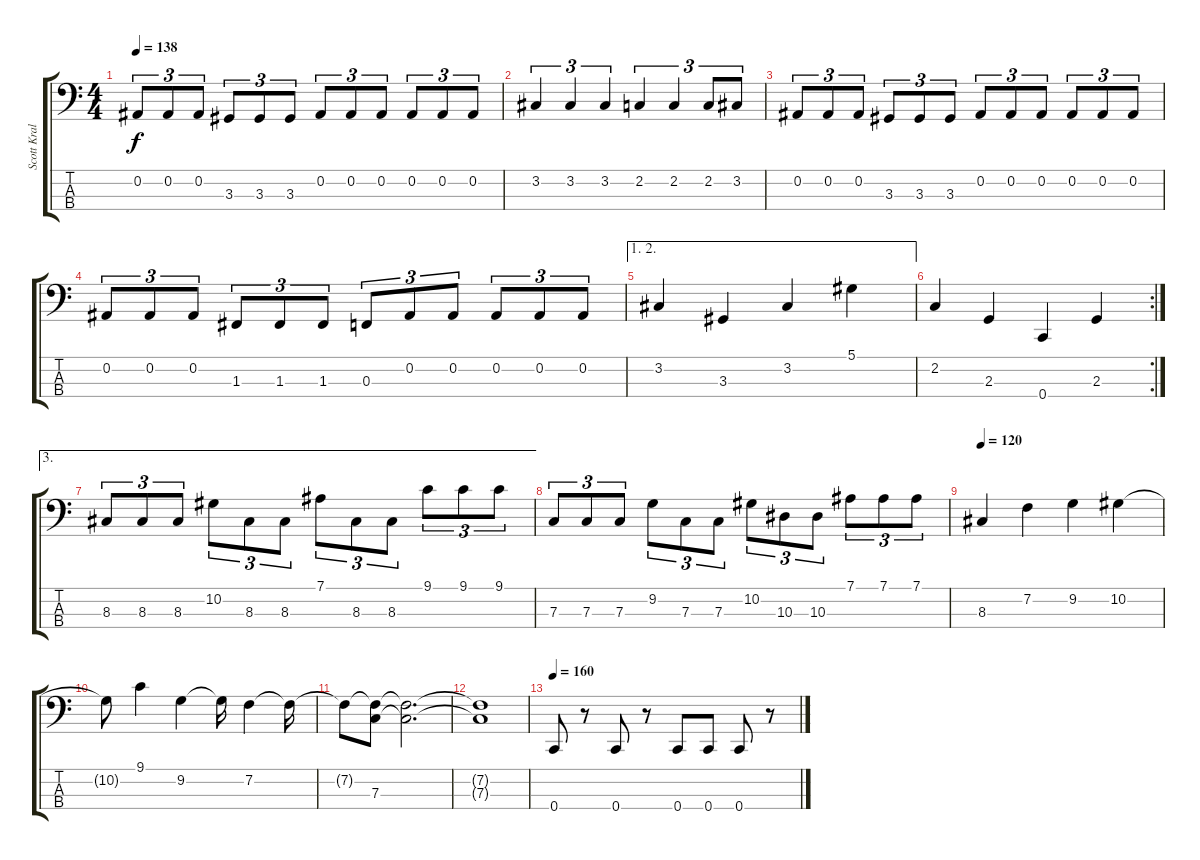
\track ("Scott Krall" "Scott Kral") {instrument electricbassfinger}
\staff {score tabs}
\tuning (Eb2 Bb1 F1 C1) {hide}
\ts (4 4)
\tempo 138
\clef f4
\ks c
0.2.8{tu (3 2) dy f} 0.2.8{tu (3 2)} 0.2.8{tu (3 2)} 3.3.8{tu (3 2)} 3.3.8{tu (3 2)} 3.3.8{tu (3 2)} 0.2.8{tu (3 2)} 0.2.8{tu (3 2)} 0.2.8{tu (3 2)} 0.2.8{tu (3 2)} 0.2.8{tu (3 2)} 0.2.8{tu (3 2)} |
3.2.4{tu (3 2)} 3.2.4{tu (3 2)} 3.2.4{tu (3 2)} 2.2.4{tu (3 2)} 2.2.4{tu (3 2)} 2.2.8{tu (3 2)} 3.2.8{tu (3 2)} |
0.2.8{tu (3 2)} 0.2.8{tu (3 2)} 0.2.8{tu (3 2)} 3.3.8{tu (3 2)} 3.3.8{tu (3 2)} 3.3.8{tu (3 2)} 0.2.8{tu (3 2)} 0.2.8{tu (3 2)} 0.2.8{tu (3 2)} 0.2.8{tu (3 2)} 0.2.8{tu (3 2)} 0.2.8{tu (3 2)} |
0.2.8{tu (3 2)} 0.2.8{tu (3 2)} 0.2.8{tu (3 2)} 1.3.8{tu (3 2)} 1.3.8{tu (3 2)} 1.3.8{tu (3 2)} 0.3.8{tu (3 2)} 0.2.8{tu (3 2)} 0.2.8{tu (3 2)} 0.2.8{tu (3 2)} 0.2.8{tu (3 2)} 0.2.8{tu (3 2)} |
\ae (1 2)
3.2.4 3.3.4 3.2.4 5.1.4 |
\rc 2
2.2.4 2.3.4 0.4.4 2.3.4 |
\ae 3
8.3.8{tu (3 2)} 8.3.8{tu (3 2)} 8.3.8{tu (3 2)} 10.2.8{tu (3 2)} 8.3.8{tu (3 2)} 8.3.8{tu (3 2)} 7.1.8{tu (3 2)} 8.3.8{tu (3 2)} 8.3.8{tu (3 2)} 9.1.8{tu (3 2)} 9.1.8{tu (3 2)} 9.1.8{tu (3 2)} |
7.3.8{tu (3 2)} 7.3.8{tu (3 2)} 7.3.8{tu (3 2)} 9.2.8{tu (3 2)} 7.3.8{tu (3 2)} 7.3.8{tu (3 2)} 10.2.8{tu (3 2)} 10.3.8{tu (3 2)} 10.3.8{tu (3 2)} 7.1.8{tu (3 2)} 7.1.8{tu (3 2)} 7.1.8{tu (3 2)} |
\tempo 120
8.3.4 7.2.4 9.2.4 10.2.4 |
10.2{t}.8 9.1.4 9.2.4 9.2{t}.16 7.2.4 7.2{t}.16 |
7.2{t}.8 (7.2{t} 7.3).8 (7.2{t} 7.3{t}).2{d} |
(7.2{t} 7.3{t}).1 |
\tempo 160
0.4.8 r.8 0.4.8 r.8 0.4.8 0.4.8 0.4.8 r.8
